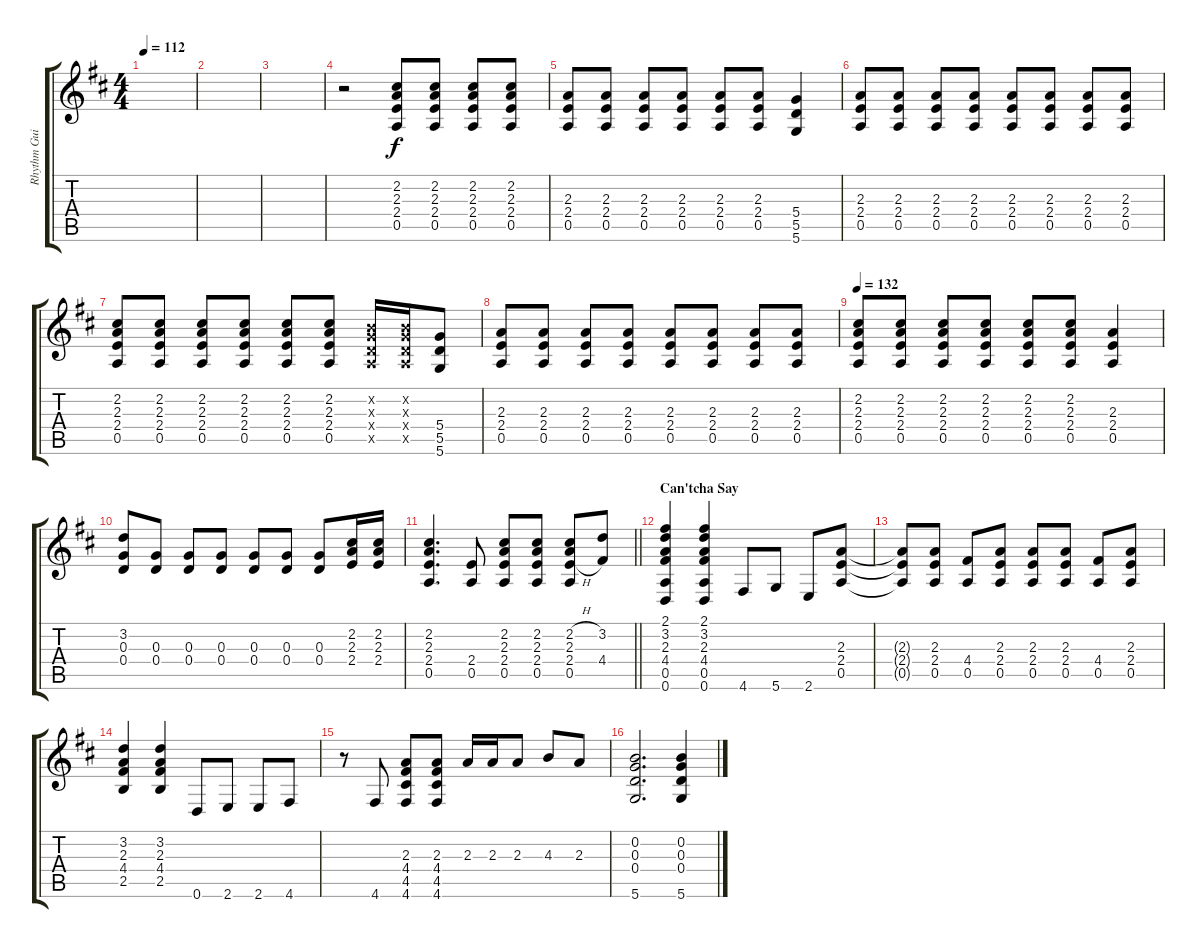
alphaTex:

\track ("Rhythm Guitar" "Rhythm Gui") {instrument distortionguitar}
\staff {score tabs}
\tuning (E4 B3 G3 D3 A2 D2) {hide}
\ts (4 4)
\tempo 112
\clef g2
\ks d
|
|
|
r.2 (2.2 2.3 2.4 0.5).8 (2.2 2.3 2.4 0.5).8 (2.2 2.3 2.4 0.5).8 (2.2 2.3 2.4 0.5).8 |
(2.3 2.4 0.5).8 (2.3 2.4 0.5).8 (2.3 2.4 0.5).8 (2.3 2.4 0.5).8 (2.3 2.4 0.5).8 (2.3 2.4 0.5).8 (5.4 5.5 5.6).4 |
(2.3 2.4 0.5).8 (2.3 2.4 0.5).8 (2.3 2.4 0.5).8 (2.3 2.4 0.5).8 (2.3 2.4 0.5).8 (2.3 2.4 0.5).8 (2.3 2.4 0.5).8 (2.3 2.4 0.5).8 |
(2.2 2.3 2.4 0.5).8 (2.2 2.3 2.4 0.5).8 (2.2 2.3 2.4 0.5).8 (2.2 2.3 2.4 0.5).8 (2.2 2.3 2.4 0.5).8 (2.2 2.3 2.4 0.5).8 (0.2{x} 0.3{x} 0.4{x} 0.5{x}).16 (0.2{x} 0.3{x} 0.4{x} 0.5{x}).16 (5.4 5.5 5.6).8 |
(2.3 2.4 0.5).8 (2.3 2.4 0.5).8 (2.3 2.4 0.5).8 (2.3 2.4 0.5).8 (2.3 2.4 0.5).8 (2.3 2.4 0.5).8 (2.3 2.4 0.5).8 (2.3 2.4 0.5).8 |
\tempo 132
(2.2 2.3 2.4 0.5).8 (2.2 2.3 2.4 0.5).8 (2.2 2.3 2.4 0.5).8 (2.2 2.3 2.4 0.5).8 (2.2 2.3 2.4 0.5).8 (2.2 2.3 2.4 0.5).8 (2.3 2.4 0.5).4 |
(3.2 0.3 0.4).8 (0.3 0.4).8 (0.3 0.4).8 (0.3 0.4).8 (0.3 0.4).8 (0.3 0.4).8 (0.3 0.4).8 (2.2 2.3 2.4).16 (2.2 2.3 2.4).16 |
\barLineRight lightlight
(2.2 2.3 2.4 0.5).4{d} (2.4 0.5).8 (2.2 2.3 2.4 0.5).8 (2.2 2.3 2.4 0.5).8 (2.2{h} 2.3 2.4{h} 0.5).8 (3.2 4.4).8 |
\section ("" "Can'tcha Say")
(2.1 3.2 2.3 4.4 0.5 0.6).4 (2.1 3.2 2.3 4.4 0.5 0.6).4 4.6.8 5.6.8 2.6.8 (2.3 2.4 0.5).8 |
(2.3{t} 2.4{t} 0.5{t}).8 (2.3 2.4 0.5).8 (4.4 0.5).8 (2.3 2.4 0.5).8 (2.3 2.4 0.5).8 (2.3 2.4 0.5).8 (4.4 0.5).8 (2.3 2.4 0.5).8 |
(3.2 2.3 4.4 2.5).4 (3.2 2.3 4.4 2.5).4 0.6.8 2.6.8 2.6.8 4.6.8 |
r.8 4.6.8 (2.3 4.4 4.5 4.6).8 (2.3 4.4 4.5 4.6).8 2.3.16 2.3.16 2.3.8 4.3.8 2.3.8 |
(0.2 0.3 0.4 5.6).2{d} (0.2 0.3 0.4 5.6).4
